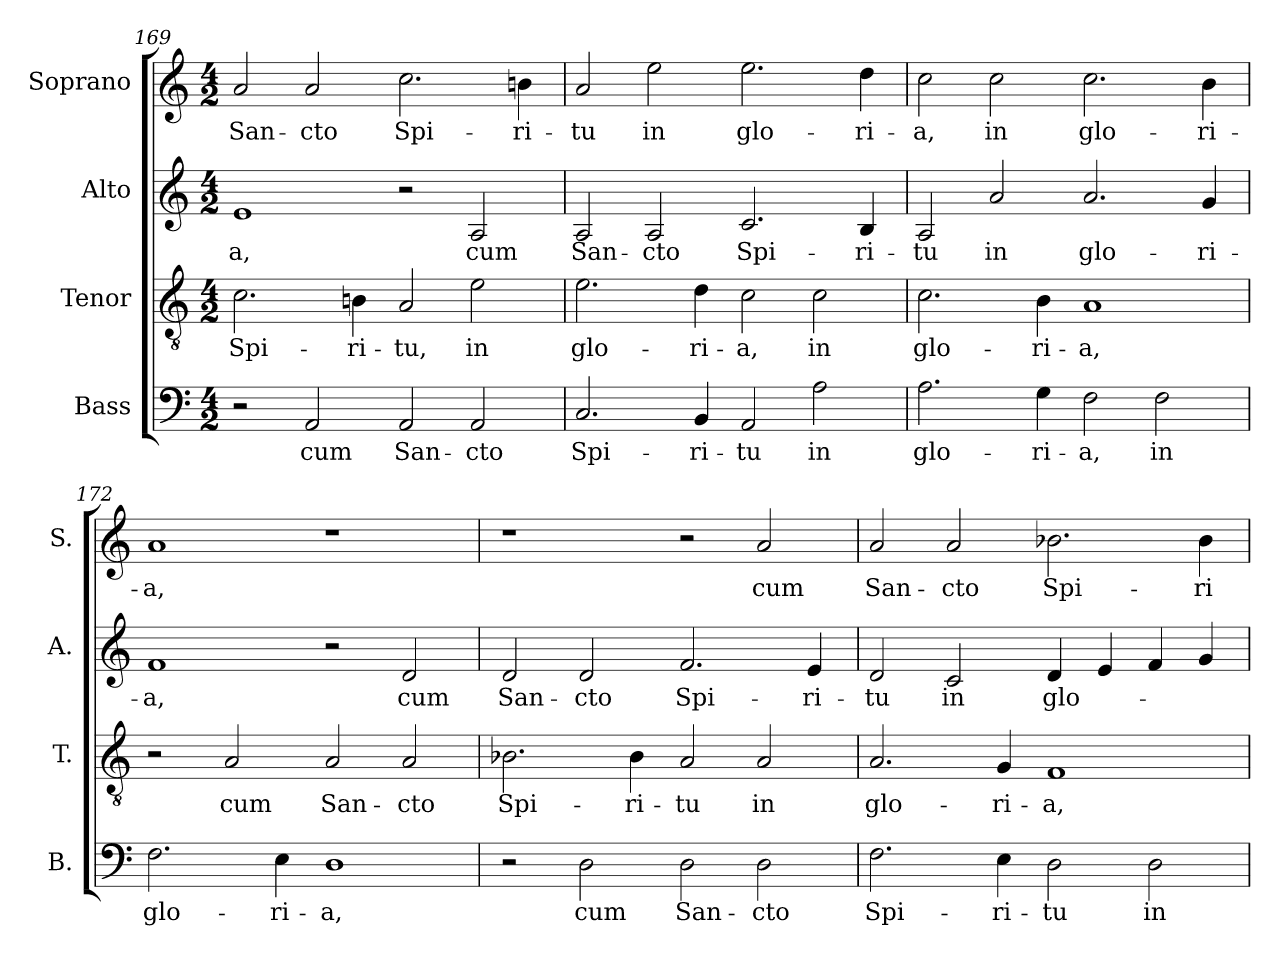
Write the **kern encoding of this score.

**kern	**text	**kern	**text	**kern	**text	**kern	**text
*part4	*part4	*part3	*part3	*part2	*part2	*part1	*part1
*staff4	*staff4	*staff3	*staff3	*staff2	*staff2	*staff1	*staff1
*I"Bass	*	*I"Tenor	*	*I"Alto	*	*I"Soprano	*
*I'B.	*	*I'T.	*	*I'A.	*	*I'S.	*
*clefF4	*	*clefGv2	*	*clefG2	*	*clefG2	*
*	*	*ITrd7c12	*	*	*	*	*
*k[]	*	*k[]	*	*k[]	*	*k[]	*
*C:	*	*C:	*	*C:	*	*C:	*
*M4/2	*	*M4/2	*	*M4/2	*	*M4/2	*
=169	=169	=169	=169	=169	=169	=169	=169
!	!	!	!LO:LY:b:color=#000000	!	!	!	!
!	!	!	!	!	!LO:LY:b:color=#000000	!	!
!	!	!	!	!	!	!	!LO:LY:b:color=#000000
2r	.	2.Ci\	Spi-	1ei	-a,	2ai/	San-
!	!LO:LY:b:color=#000000	!	!	!	!	!	!
!	!	!	!	!	!	!	!LO:LY:b:color=#000000
2AAi/	cum	.	.	.	.	2ai/	-cto
!	!	!	!LO:LY:b:color=#000000	!	!	!	!
.	.	4BBni\	-ri-	.	.	.	.
!	!LO:LY:b:color=#000000	!	!	!	!	!	!
!	!	!	!LO:LY:b:color=#000000	!	!	!	!
!	!	!	!	!	!	!	!LO:LY:b:color=#000000
2AAi/	San-	2AAi/	-tu,	2r	.	2.cci\	Spi-
!	!LO:LY:b:color=#000000	!	!	!	!	!	!
!	!	!	!LO:LY:b:color=#000000	!	!	!	!
!	!	!	!	!	!LO:LY:b:color=#000000	!	!
2AAi/	-cto	2Ei\	in	2Ai/	cum	.	.
!	!	!	!	!	!	!	!LO:LY:b:color=#000000
.	.	.	.	.	.	4bni\	-ri-
=170	=170	=170	=170	=170	=170	=170	=170
!	!LO:LY:b:color=#000000	!	!	!	!	!	!
!	!	!	!LO:LY:b:color=#000000	!	!	!	!
!	!	!	!	!	!LO:LY:b:color=#000000	!	!
!	!	!	!	!	!	!	!LO:LY:b:color=#000000
2.Ci/	Spi-	2.Ei\	glo-	2Ai/	San-	2ai/	-tu
!	!	!	!	!	!LO:LY:b:color=#000000	!	!
!	!	!	!	!	!	!	!LO:LY:b:color=#000000
.	.	.	.	2Ai/	-cto	2eei\	in
!	!LO:LY:b:color=#000000	!	!	!	!	!	!
!	!	!	!LO:LY:b:color=#000000	!	!	!	!
4BBi/	-ri-	4Di\	-ri-	.	.	.	.
!	!LO:LY:b:color=#000000	!	!	!	!	!	!
!	!	!	!LO:LY:b:color=#000000	!	!	!	!
!	!	!	!	!	!LO:LY:b:color=#000000	!	!
!	!	!	!	!	!	!	!LO:LY:b:color=#000000
2AAi/	-tu	2Ci\	-a,	2.ci/	Spi-	2.eei\	glo-
!	!LO:LY:b:color=#000000	!	!	!	!	!	!
!	!	!	!LO:LY:b:color=#000000	!	!	!	!
2Ai\	in	2Ci\	in	.	.	.	.
!	!	!	!	!	!LO:LY:b:color=#000000	!	!
!	!	!	!	!	!	!	!LO:LY:b:color=#000000
.	.	.	.	4Bi/	-ri-	4ddi\	-ri-
=171	=171	=171	=171	=171	=171	=171	=171
!	!LO:LY:b:color=#000000	!	!	!	!	!	!
!	!	!	!LO:LY:b:color=#000000	!	!	!	!
!	!	!	!	!	!LO:LY:b:color=#000000	!	!
!	!	!	!	!	!	!	!LO:LY:b:color=#000000
2.Ai\	glo-	2.Ci\	glo-	2Ai/	-tu	2cci\	-a,
!	!	!	!	!	!LO:LY:b:color=#000000	!	!
!	!	!	!	!	!	!	!LO:LY:b:color=#000000
.	.	.	.	2ai/	in	2cci\	in
!	!LO:LY:b:color=#000000	!	!	!	!	!	!
!	!	!	!LO:LY:b:color=#000000	!	!	!	!
4Gi\	-ri-	4BBi\	-ri-	.	.	.	.
!	!LO:LY:b:color=#000000	!	!	!	!	!	!
!	!	!	!LO:LY:b:color=#000000	!	!	!	!
!	!	!	!	!	!LO:LY:b:color=#000000	!	!
!	!	!	!	!	!	!	!LO:LY:b:color=#000000
2Fi\	-a,	1AAi	-a,	2.ai/	glo-	2.cci\	glo-
!	!LO:LY:b:color=#000000	!	!	!	!	!	!
2Fi\	in	.	.	.	.	.	.
!	!	!	!	!	!LO:LY:b:color=#000000	!	!
!	!	!	!	!	!	!	!LO:LY:b:color=#000000
.	.	.	.	4gi/	-ri-	4bi\	-ri-
=172	=172	=172	=172	=172	=172	=172	=172
!	!LO:LY:b:color=#000000	!	!	!	!	!	!
!	!	!	!	!	!LO:LY:b:color=#000000	!	!
!	!	!	!	!	!	!	!LO:LY:b:color=#000000
2.Fi\	glo-	2r	.	1fi	-a,	1ai	-a,
!	!	!	!LO:LY:b:color=#000000	!	!	!	!
.	.	2AAi/	cum	.	.	.	.
!	!LO:LY:b:color=#000000	!	!	!	!	!	!
4Ei\	-ri-	.	.	.	.	.	.
!	!LO:LY:b:color=#000000	!	!	!	!	!	!
!	!	!	!LO:LY:b:color=#000000	!	!	!	!
1Di	-a,	2AAi/	San-	2r	.	1r	.
!	!	!	!LO:LY:b:color=#000000	!	!	!	!
!	!	!	!	!	!LO:LY:b:color=#000000	!	!
.	.	2AAi/	-cto	2di/	cum	.	.
!!LO:PB:g=z
=173	=173	=173	=173	=173	=173	=173	=173
!	!	!	!LO:LY:b:color=#000000	!	!	!	!
!	!	!	!	!	!LO:LY:b:color=#000000	!	!
2r	.	2.BB-Xi\	Spi-	2di/	San-	1r	.
!	!LO:LY:b:color=#000000	!	!	!	!	!	!
!	!	!	!	!	!LO:LY:b:color=#000000	!	!
2Di\	cum	.	.	2di/	-cto	.	.
!	!	!	!LO:LY:b:color=#000000	!	!	!	!
.	.	4BB-i\	-ri-	.	.	.	.
!	!LO:LY:b:color=#000000	!	!	!	!	!	!
!	!	!	!LO:LY:b:color=#000000	!	!	!	!
!	!	!	!	!	!LO:LY:b:color=#000000	!	!
2Di\	San-	2AAi/	-tu	2.fi/	Spi-	2r	.
!	!LO:LY:b:color=#000000	!	!	!	!	!	!
!	!	!	!LO:LY:b:color=#000000	!	!	!	!
!	!	!	!	!	!	!	!LO:LY:b:color=#000000
2Di\	-cto	2AAi/	in	.	.	2ai/	cum
!	!	!	!	!	!LO:LY:b:color=#000000	!	!
.	.	.	.	4ei/	-ri-	.	.
=174	=174	=174	=174	=174	=174	=174	=174
!	!LO:LY:b:color=#000000	!	!	!	!	!	!
!	!	!	!LO:LY:b:color=#000000	!	!	!	!
!	!	!	!	!	!LO:LY:b:color=#000000	!	!
!	!	!	!	!	!	!	!LO:LY:b:color=#000000
2.Fi\	Spi-	2.AAi/	glo-	2di/	-tu	2ai/	San-
!	!	!	!	!	!LO:LY:b:color=#000000	!	!
!	!	!	!	!	!	!	!LO:LY:b:color=#000000
.	.	.	.	2ci/	in	2ai/	-cto
!	!LO:LY:b:color=#000000	!	!	!	!	!	!
!	!	!	!LO:LY:b:color=#000000	!	!	!	!
4Ei\	-ri-	4GGi/	-ri-	.	.	.	.
!	!LO:LY:b:color=#000000	!	!	!	!	!	!
!	!	!	!LO:LY:b:color=#000000	!	!	!	!
!	!	!	!	!	!LO:LY:b:color=#000000	!	!
!	!	!	!	!	!	!	!LO:LY:b:color=#000000
2Di\	-tu	1FFi	-a,	4di/	glo-	2.b-Xi\	Spi-
.	.	.	.	4ei/	.	.	.
!	!LO:LY:b:color=#000000	!	!	!	!	!	!
2Di\	in	.	.	4fi/	.	.	.
!	!	!	!	!	!	!	!LO:LY:b:color=#000000
.	.	.	.	4gi/	.	4b-i\	-ri-
=	=	=	=	=	=	=	=
*-	*-	*-	*-	*-	*-	*-	*-
